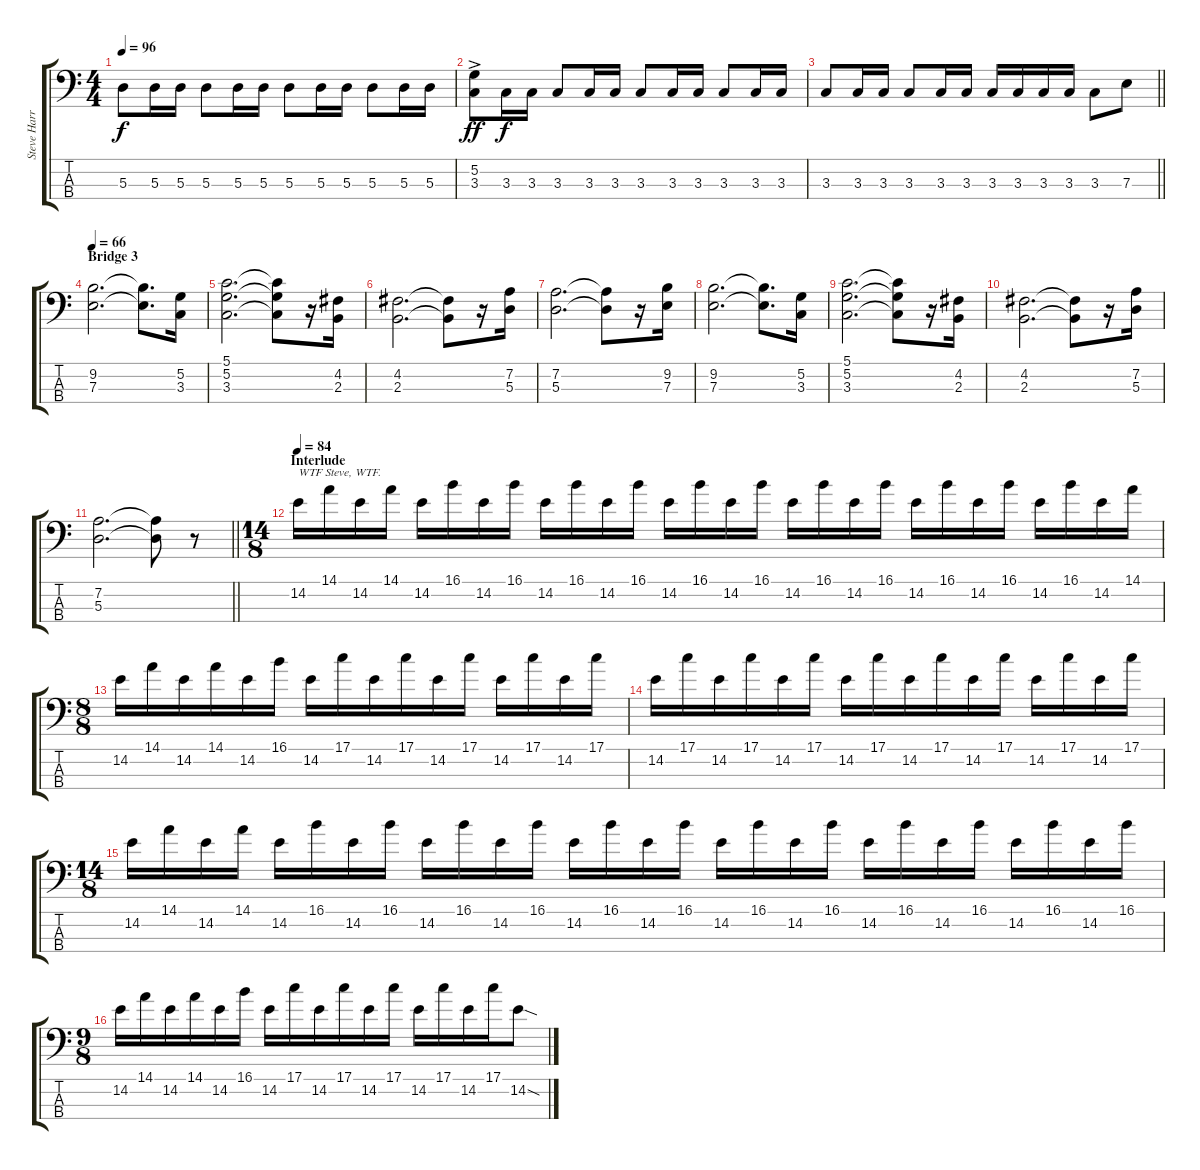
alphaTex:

\track ("Steve Harris" "Steve Harr") {instrument electricbassfinger}
\staff {score tabs}
\tuning (G2 D2 A1 E1) {hide}
\ts (4 4)
\tempo 96
\clef f4
\ks c
5.3.8{dy f} 5.3.16 5.3.16 5.3.8 5.3.16 5.3.16 5.3.8 5.3.16 5.3.16 5.3.8 5.3.16 5.3.16 |
(5.2{ac} 3.3{ac}).8{dy ff} 3.3.16{dy f} 3.3.16 3.3.8 3.3.16 3.3.16 3.3.8 3.3.16 3.3.16 3.3.8 3.3.16 3.3.16 |
\barLineRight lightlight
3.3.8 3.3.16 3.3.16 3.3.8 3.3.16 3.3.16 3.3.16 3.3.16 3.3.16 3.3.16 3.3.8 7.3.8 |
\section ("" "Bridge 3")
\tempo 66
(9.2 7.3).2{d} (9.2{t} 7.3{t}).8{d} (5.2 3.3).16 |
(5.1 5.2 3.3).2{d} (5.1{t} 5.2{t} 3.3{t}).8 r.16 (4.2 2.3).16 |
(4.2 2.3).2{d} (4.2{t} 2.3{t}).8 r.16 (7.2 5.3).16 |
(7.2 5.3).2{d} (7.2{t} 5.3{t}).8 r.16 (9.2 7.3).16 |
(9.2 7.3).2{d} (9.2{t} 7.3{t}).8{d} (5.2 3.3).16 |
(5.1 5.2 3.3).2{d} (5.1{t} 5.2{t} 3.3{t}).8 r.16 (4.2 2.3).16 |
(4.2 2.3).2{d} (4.2{t} 2.3{t}).8 r.16 (7.2 5.3).16 |
\barLineRight lightlight
(7.2 5.3).2{d} (7.2{t} 5.3{t}).8 r.8 |
\ts (14 8)
\section ("" "Interlude")
\tempo 84
14.2.16{txt "WTF Steve, WTF."} 14.1.16 14.2.16 14.1.16 14.2.16 16.1.16 14.2.16 16.1.16 14.2.16 16.1.16 14.2.16 16.1.16 14.2.16 16.1.16 14.2.16 16.1.16 14.2.16 16.1.16 14.2.16 16.1.16 14.2.16 16.1.16 14.2.16 16.1.16 14.2.16 16.1.16 14.2.16 14.1.16 |
\ts (8 8)
14.2.16 14.1.16 14.2.16 14.1.16 14.2.16 16.1.16 14.2.16 17.1.16 14.2.16 17.1.16 14.2.16 17.1.16 14.2.16 17.1.16 14.2.16 17.1.16 |
14.2.16 17.1.16 14.2.16 17.1.16 14.2.16 17.1.16 14.2.16 17.1.16 14.2.16 17.1.16 14.2.16 17.1.16 14.2.16 17.1.16 14.2.16 17.1.16 |
\ts (14 8)
14.2.16 14.1.16 14.2.16 14.1.16 14.2.16 16.1.16 14.2.16 16.1.16 14.2.16 16.1.16 14.2.16 16.1.16 14.2.16 16.1.16 14.2.16 16.1.16 14.2.16 16.1.16 14.2.16 16.1.16 14.2.16 16.1.16 14.2.16 16.1.16 14.2.16 16.1.16 14.2.16 16.1.16 |
\ts (9 8)
14.2.16 14.1.16 14.2.16 14.1.16 14.2.16 16.1.16 14.2.16 17.1.16 14.2.16 17.1.16 14.2.16 17.1.16 14.2.16 17.1.16 14.2.16 17.1.16 14.2{sod}.8
